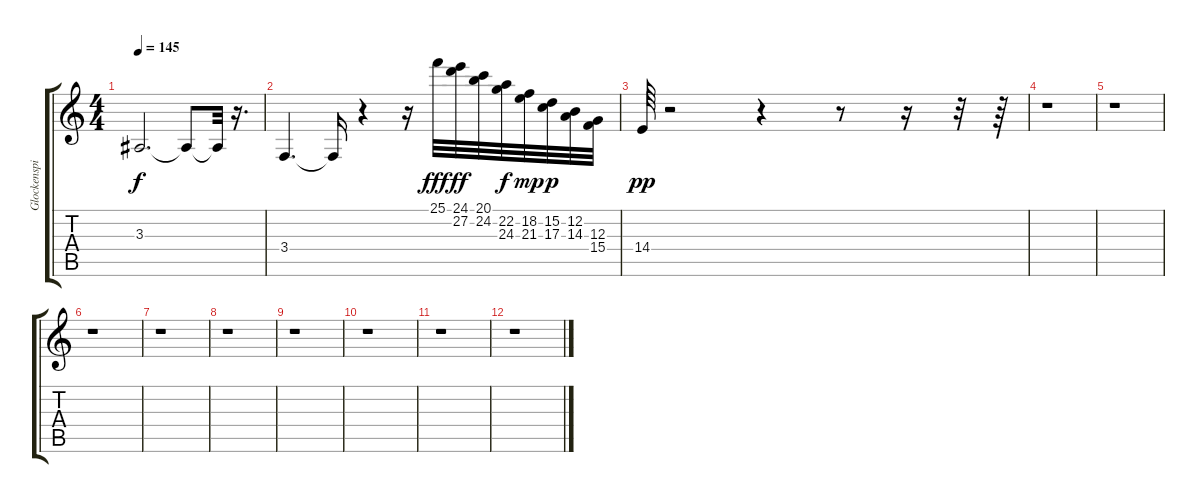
\track ("Glockenspiel" "Glockenspi") {instrument glockenspiel}
\staff {score tabs}
\tuning (E4 B3 G3 D3 A2 E2) {hide}
\ts (4 4)
\tempo 145
\clef g2
\ks c
3.3.2{d dy f} 3.3{t}.8 3.3{t}.32 r.16{d} |
3.4.4{d} 3.4{t}.16 r.4 r.16 25.1.32{dy fff volume 12 balance 0 instrument acousticgrandpiano} (24.1 27.2).32{dy ff balance 1} (20.1 24.2).32{balance 4} (22.2 24.3).32{dy f balance 6} (18.2 21.3).32{dy mp balance 8} (15.2 17.3).32{dy p balance 9} (12.2 14.3).32{balance 12} (12.3 15.4).32{balance 16} |
14.4.64{dy pp} r.2 r.4 r.8 r.16 r.32 r.64 |
r.1 |
r.1 |
r.1 |
r.1 |
r.1 |
r.1 |
r.1 |
r.1 |
r.1
